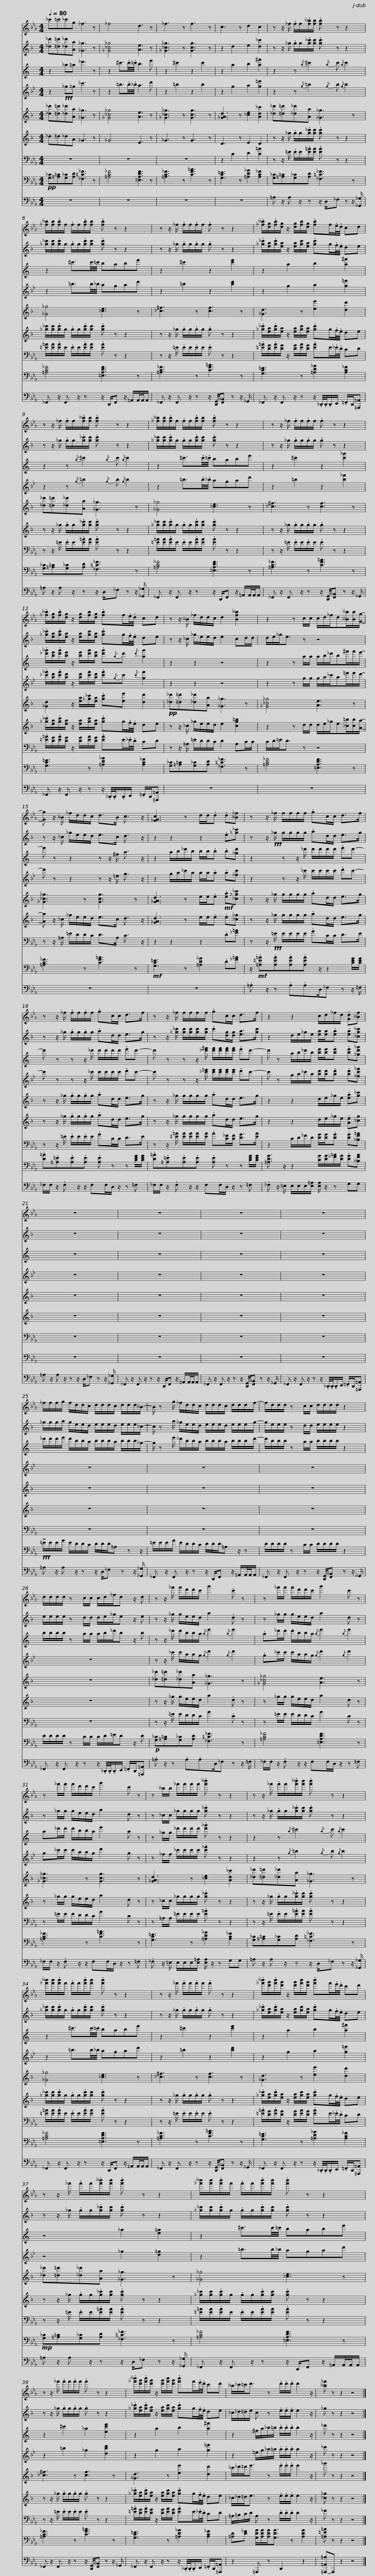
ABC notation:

X:1
%%score 1 2 3 4 5 6 7 8 9
L:1/8
Q:1/4=80
M:4/4
I:linebreak $
K:Eb
V:1 treble transpose=12
V:2 treble transpose=-2
V:3 treble transpose=-9
V:4 treble transpose=-7
V:5 treble transpose=-2
V:6 treble transpose=-2
V:7 bass
V:8 bass
V:9 bass
V:1
 _c'=c'_c'g _f3 z | _f4 d3 z | _f3 z f3 z | c3 z d2 c2 |$ z z/ _f/ .f/f/.[f__b]/[fb]/ .[fb] z z2 | %5
 [_f__b]/[fb]/.[fb]/f/ .f/f/.[fb]/[fb]/ .[fb] z z2 |$ z z/ _f/ .f/f/.f/f/ .f z z2 | .[_f__b]/[dg]/.[fb]/[dg]/ z/ [dg]/[fb]/[dg]/ .[fb]f/.e/4.d/4 cd |$ z z/ _f/ .f/f/.[f__b]/[fb]/ .[fb] z z2 | [_f__b]/[fb]/.[fb]/f/ .f/f/.[fb]/[fb]/ .[fb] z z2 |$ %10
 z z/ _f/ .f/f/.f/f/ .f z z2 | .[_f__b]/[dg]/.[fb]/[dg]/ z/ [dg]/[fb]/[dg]/ .[fb]f/.e/4.d/4 cd |$ z z/ __B/ _f/d/d/c/ d2 [Bf__b]2 | z2 z c/c/ c/d/_f/d[__B__b]/[Bb]/[Gg]/- |$ [Gg] z/ __B/ _f/d/d/c/ d>B c3/2 z/ | %15
 [_FGc]3 z d/d/.d .d[__B_f] |$ z z/ _f/ f/f/f/f/ .gc/c/ d>f | z z/ _f/ .f/f/.f/f/ .gc/c/ d>f |$ z z/ _f/ f/f/f/f/ .gc/c/ d>f | z2 z2 c/d/_f/d/ .[Gd][__Bf] |$ %20
 z8 | z8 | z8 |$ z8 | _f/f/f/g/ f/d/d/c/ d/d/d/c/ d/d/d/__B/- |$ %25
 B/ z g/ _f/d/d/c/ d/d/d/c/ d/d/d/f/- | f/d/d/d/ z c/c/ d/d/d/d/ z2 |$ d/d/d/d/ z c/c/ c/d/_f/d z/ d | z z/ _f'/ f'/d'/d'/c'/ g'2 .c' z |$ z _f'/f'/ f'/d'/d'/c'/ g'2 c' z | %30
 z _f'/f'/ f'/d'/d'/c'/ g'2 c' z |$ z __b/b/ _f'/f'/f'/f'/ .[f'__b'] z z2 | z z/ _f'/ .f'/f'/.[f'__b']/[f'b']/ .[f'b'] z z2 |$ [_f'__b']/[f'b']/.[f'b']/f'/ .f'/f'/.[f'b']/[f'b']/ .[f'b'] z z2 | z z/ _f'/ .f'/f'/.f'/f'/ .f' z z2 |$ %35
 .[_f'__b']/[d'g']/.[f'b']/[d'g']/ z/ [d'g']/[f'b']/[d'g']/ .[f'b']f'/.e'/4.d'/4 c'd' | z z/ _f'/ .f'/f'/.[f'__b']/[f'b']/ .[f'b'] z z2 |$ [_f'__b']/[f'b']/.[f'b']/f'/ .f'/f'/.[f'b']/[f'b']/ .[f'b'] z z2 | z z/ _f'/ .f'/f'/.f'/f'/ .f' z z2 |$ .[_f'__b']/[d'g']/.[f'b']/[d'g']/ z/ [d'g']/[f'b']/[d'g']/ .[f'b']f'/.e'/4.d'/4 c'd' |$ %40
 __b/_c'/=c'<d' z .d'/.d'/.d'/ d'2 z/ | [__b_f'] z z2 z4 |] %42
V:2
[K:F] [_d_d'][=d=d'][_d_d'][Aa] [_G_g]3 z | [_G_c_g]4 [Ae]3 z | [_G_c_g]3 z [Gcg]3 z | z2 d2 e2 [d_c']2 |$ z z/ _g/ .g/g/.[g_c']/[gc']/ .[gc'] z z2 | %5
 [_g_c']/[gc']/.[gc']/g/ .g/g/.[gc']/[gc']/ .[gc'] z z2 |$ z z/ _g/ .g/g/.g/g/ .g z z2 | .[_g_c']/[ea]/.[gc']/[ea]/ z/ [ea]/[gc']/[ea]/ .[gc']g/.f/4.e/4 de |$ z z/ _g/ .g/g/.[g_c']/[gc']/ .[gc'] z z2 | [_g_c']/[gc']/.[gc']/g/ .g/g/.[gc']/[gc']/ .[gc'] z z2 |$ %10
 z z/ _g/ .g/g/.g/g/ .g z z2 | .[_g_c']/[ea]/.[gc']/[ea]/ z/ [ea]/[gc']/[ea]/ .[gc']g/.f/4.e/4 de |$ z z/ _c/ _g/e/e/d/ e2 cd/d/ | d/e/_g<e z z4 |$ z z/ _c/ _g/e/e/d/ e>c d3/2 z/ | %15
 z2 z2 z2 .e[_g_c'] |$ z z/!fff! _g/ g/g/g/g/ .ad/d/ e>g | z z/ _g/ .g/g/.g/g/ .ad/d/ e>g |$ z z/ [_g_c']/ [gc']/[gc']/[gc']/[gc']/ .c'[dg]/[dg]/ [ea]>[gc'] | z2 d/e/_g/e/ [ea]/[ea]/.[ea] .[ea][_cg_c'] |$ %20
 z8 | z8 | z8 |$ z8 | _g/g/g/a/ g/e/e/d/ e/e/e/d/ e/e/e/_c/- |$ %25
 c/ z a/ _g/e/e/d/ e/e/e/d/ e/e/e/g/- | g/e/e/e/ z d/d/ e/e/e/e/ z2 |$ e/e/e/e/ z d/d/ d/e/_g/e z/ e | z z/ _g/ g/e/e/d/ a2 .d z |$ z _g/g/ g/e/e/d/ a2 d z | %30
 z _g/g/ g/e/e/d/ a2 d z |$ z _c/c/ _g/g/g/g/ .[g_c'] z z2 | z z/ _g/ .g/g/.[g_c']/[gc']/ .[gc'] z z2 |$ [_g_c']/[gc']/.[gc']/g/ .g/g/.[gc']/[gc']/ .[gc'] z z2 | z z/ _g/ .g/g/.g/g/ .g z z2 |$ %35
 .[_g_c']/[ea]/.[gc']/[ea]/ z/ [ea]/[gc']/[ea]/ .[gc']g/.f/4.e/4 de | z z/ _g/ .g/g/.[g_c']/[gc']/ .[gc'] z z2 |$ [_g_c']/[gc']/.[gc']/g/ .g/g/.[gc']/[gc']/ .[gc'] z z2 | z z/ _g/ .g/g/.g/g/ .g z z2 |$ .[_g_c']/[ea]/.[gc']/[ea]/ z/ [ea]/[gc']/[ea]/ .[gc']g/.f/4.e/4 de |$ %40
 _c/_d/=d/e/ c z .e/.e/.e/ e2 z/ | _g z z2 z4 |] %42
V:3
[K:C] z2 _a=a _d'3 z | z2 ^c'3/2.c'/4.=c'/4 b3 e' | z2 ^c'2 z2 c'2 | z2 a2 b2 [a^f']2 |$ z2 z{/a} ^c'2{/a} c'{/a} c'2 | %5
 z2 ^c'3/2c'/4=c'/4 babe' |$ z2 ^c'2 z2 [c'e']2 | z2 a2 b2 [a^f']2 |$ z2 z{/a} ^c'2{/a} c'{/a} c'2 | z2 ^c'3/2.c'/4.=c'/4 babe' |$ %10
 z2 ^c'2 z2 [c'_g']2 | .[_d'_g']/[be']/.[d'g']/[be']/ z/ [be']/[d'g']/[be']/ .[d'g']{/a}d'{/d'} [ag']2 |$ z2 z2 z4 | z2 z a/a/ a/b/_d'/b^f'/f'/e'/- |$ e' z z2 z z/ ^f/ a3/2 z/ | %15
 z2 a/b/_d'/b/ b/b/.b .b[_gd'] |$ z2 z z/ _d'/ d'/d'/d'/d'/ .e'd'- | d' z z z/ _d'/ d'/d'/d'/d'/ .e'd'- |$ d' z z z/ [_d'^f']/ [d'f']/[d'f']/[d'f']/[d'f']/ .e'd'- | d' z a/b/_d'/b/ [be']/[be']/.[be'] .[be'][_gd'_g'] |$ %20
 z8 | z8 | z8 |$ z8 | _d'/d'/d'/e'/ d'/b/b/a/ b/b/b/a/ b/b/b/_g/- |$ %25
 g/ z e'/ _d'/b/b/a/ b/b/b/a/ b/b/b/d'/- | d'/b/b/b/ z a/a/ b/b/b/b/ z2 |$ b/b/b/b/ z a/a/ a/b/_d'/b z/ b | z z/ _d'/ d'/b/b/a/{/a} e'2{/a} e'2 |$ .a_d'/d'/ d'/b/b/a/{/a} e'2{/a} e'2 | %30
 a_d'/d'/ d'/b/b/a/ e'2 a z |$ z _g/g/ _d'/d'/d'/d'/ .[d'_g'] z z2 | z2 z{/a} ^c'2{/a} c'{/a} c'2 |$ z2 ^c'3/2c'/4=c'/4 babe' | z2 ^c'2 z2 [c'e']2 |$ %35
 z2 a2 b2 [a^f']2 | z4 _a2 [e=a]2 |$ z2 ^c'3/2c'/4=c'/4 babe' | z2 ^c'2 _a2 [ec'e']2 |$ z2 a2 b2 [a^f']2 |$ %40
 z2 ^f/a/_b/=b/ .b/.b/.b/ b2 z/ | _d' z z2 z4 |] %42
V:4
[K:Bb] z2!fff! _g=g _c'3 z | z2 =b3/2.b/4._b/4 a3 d' | z2 =b2 z2 b2 | z2 g2 a2 [g=e']2 |$ z2 z{/g} =b2{/g} b{/g} b2 | %5
 z2 =b3/2b/4_b/4 agad' |$ z2 =b2 z2 [bd']2 | z2 g2 a2 [g=e']2 |$ z2 z{/g} =b2{/g} b{/g} b2 | z2 =b3/2.b/4._b/4 agad' |$ %10
 z2 =b2 z2 [b_f']2 | .[_c'_f']/[ad']/.[c'f']/[ad']/ z/ [ad']/[c'f']/[ad']/ .[c'f']{/g}c'{/c'} [gf']2 |$ z2 z2 z4 | z2 z g/g/ g/a/_c'/a=e'/e'/d'/- |$ d' z z2 z z/ =e/ g3/2 z/ | %15
 z2 g/a/_c'/a/ a/a/.a .a[_fc'] |$ z2 z z/ _c'/ c'/c'/c'/c'/ .d'c'- | c' z z z/ _c'/ c'/c'/c'/c'/ .d'c'- |$ c' z z z/ [_c'=e']/ [c'e']/[c'e']/[c'e']/[c'e']/ .d'c'- | c' z g/a/_c'/a/ [ad']/[ad']/.[ad'] .[ad'][_fc'_f'] |$ %20
 z8 | z8 | z8 |$ z8 | z8 |$ %25
 z8 | z8 |$ z8 | z z/ _c'/ c'/a/a/g/{/g} d'2{/g} d'2 |$ .g_c'/c'/ c'/a/a/g/{/g} d'2{/g} d'2 | %30
 g_c'/c'/ c'/a/a/g/ d'2 g z |$ z _f/f/ _c'/c'/c'/c'/ .[c'_f'] z z2 | z2 z{/g} =b2{/g} b{/g} b2 |$ z2 =b3/2b/4_b/4 agad' | z2 =b2 z2 [bd']2 |$ %35
 z2 g2 a2 [g=e']2 | z4 _g2 [d=g]2 |$ z2 =b3/2b/4_b/4 agad' | z2 =b2 _g2 [dbd']2 |$ z2 g2 a2 [g=e']2 |$ %40
 z2 =e/g/_a/=a/ .a/.a/.a/ a2 z/ | _c' z z2 z4 |] %42
V:5
[K:F] [_d_d'][=d=d'][_d_d'][Aa] [_G_g]3 z | [_G_c_g]4 [Ae]3 z | [_G_c_g]3 z [Gcg]3 z | [_GAd]3 z [_ce]2 [Ad_c']2 |$ [_d_d'][=d=d'][_d_d'][Aa] [_G_g]3 z | %5
 [_G_g]4 [_ce]3 z |$ [_c^f]3 z [cf]3 z | [_Gd]3 z [ee']2 [dd']2 |$ [_d_d'][=d=d'][_d_d'][Aa] [_G_g]3 z | [_G_g]4 [_ce]3 z |$ %10
 [_c^f]3 z [cf]3 z | [_Gd]2 z/ [ea]/[_g_c']/[ea]/ .[gc'][ee'] [dd']2 |$!pp! [_d_d'][=d=d'][_d_d'][Aa] [_G_g]3 z | [_G_c_g]4 [Ae]3 z |$ [_G_c_g]3 z [Gcg]3 z | %15
 [_GAd]3 z e/e/.e!mf! .[ea][_c_g_c'] |$ z z/ _g/ g/g/g/g/ .ad/d/ e>g | z z/ _g/ .g/g/.g/g/ .ad/d/ e>g |$ z z/ _g/ g/g/g/g/ .ad/d/ e>g | z2 z2 d/e/_g/e/ .[ea][g_c'] |$ %20
 z8 | z8 | z8 |$ z8 | z8 |$ %25
 z8 | z8 |$ z8 | [_d_d'][=d=d'][_d_d'][Aa] [_G_g]3 z |$ [_G_c_g]4 [Ae]3 z | %30
 [_G_c_g]3 z [Gcg]3 z |$ [_GAd]3 z [_ce]2 [Ad_c']2 | [_d_d'][=d=d'][_d_d'][Aa] [_G_g]3 z |$ [_G_g]4 [_ce]3 z | [_c^f]3 z [cf]3 z |$ %35
 [_Gd]3 z [ee']2 [dd']2 | [_d_d'][=d=d'][_d_d'][Aa] [_G_g]3 z |$ [_G_g]4 [_ce]3 z | [_c^f]3 z [cf]3 z |$ [_Gd]3 z [ee']2 [dd']2 |$ %40
 _c'/_d'/=d'<e' z .e'/.e'/.e'/ e'2 z/ | _g' z z2 z4 |] %42
V:6
[K:F] _d=d_dA _G3 z | _G4 E3 z | _G3 z G3 z | D3 z E2 D2 |$ z z/ _g/ .g/g/.[g_c']/[gc']/ .[gc'] z z2 | %5
 [_g_c']/[gc']/.[gc']/g/ .g/g/.[gc']/[gc']/ .[gc'] z z2 |$ z z/ _g/ .g/g/.g/g/ .g z z2 | .[_g_c']/[ea]/.[gc']/[ea]/ z/ [ea]/[gc']/[ea]/ .[gc']g/.f/4.e/4 de |$ z z/ _g/ .g/g/.[g_c']/[gc']/ .[gc'] z z2 | [_g_c']/[gc']/.[gc']/g/ .g/g/.[gc']/[gc']/ .[gc'] z z2 |$ %10
 z z/ _g/ .g/g/.g/g/ .g z z2 | .[_g_c']/[ea]/.[gc']/[ea]/ z/ [ea]/[gc']/[ea]/ .[gc']g/.f/4.e/4 de |$ z z/ _c/ _g/e/e/d/ e2 [cg=b]2 | z2 z d/d/ d/e/_g/e[_c=b]/[cb]/[Aa]/- |$ [Aa] z/ _c/ _g/e/e/d/ e>c d3/2 z/ | %15
 [_GAd]3 z e/e/.e .e[_c_g] |$ z z/ _g/ g/g/g/g/ .ad/d/ e>g | z z/ _g/ .g/g/.g/g/ .ad/d/ e>g |$ z z/ _g/ g/g/g/g/ .ad/d/ e>g | z2 z2 d/e/_g/e/ .[Ae][_cg] |$ %20
 z8 | z8 | z8 |$ z8 | z8 |$ %25
 z8 | z8 |$ z8 | z z/ _g/ g/e/e/d/ a2 .d z |$ z _g/g/ g/e/e/d/ a2 d z | %30
 z _g/g/ g/e/e/d/ a2 d z |$ z _c/c/ _g/g/g/g/ .[g_c'] z z2 | z z/ _g/ .g/g/.[g_c']/[gc']/ .[gc'] z z2 |$ [_g_c']/[gc']/.[gc']/g/ .g/g/.[gc']/[gc']/ .[gc'] z z2 | z z/ _g/ .g/g/.g/g/ .g z z2 |$ %35
 .[_g_c']/[ea]/.[gc']/[ea]/ z/ [ea]/[gc']/[ea]/ .[gc']g/.f/4.e/4 de | z z/ _g/ .g/g/.[g_c']/[gc']/ .[gc'] z z2 |$ [_g_c']/[gc']/.[gc']/g/ .g/g/.[gc']/[gc']/ .[gc'] z z2 | z z/ _g/ .g/g/.g/g/ .g z z2 |$ .[_g_c']/[ea]/.[gc']/[ea]/ z/ [ea]/[gc']/[ea]/ .[gc']g/.f/4.e/4 de |$ %40
 _c/_d/=d<e z .e/.e/.e/ e2 z/ | [_c_g] z z2 z4 |] %42
V:7
 z8 | z8 | z8 | z2 C2 D2 [C=A]2 |$ z z/ =E/ .E/E/.[E=A]/[EA]/ .[EA] z z2 | %5
 [=E=A]/[EA]/.[EA]/E/ .E/E/.[EA]/[EA]/ .[EA] z z2 |$ z z/ =E/ .E/E/.E/E/ .E z z2 | .[=E=A]/[DG]/.[EA]/[DG]/ z/ [DG]/[EA]/[DG]/ .[EA]E/._E/4.D/4 CD |$ z z/ =E/ .E/E/.[E=A]/[EA]/ .[EA] z z2 | [=E=A]/[EA]/.[EA]/E/ .E/E/.[EA]/[EA]/ .[EA] z z2 |$ %10
 z z/ =E/ .E/E/.E/E/ .E z z2 | .[=E=A]/[DG]/.[EA]/[DG]/ z/ [DG]/[EA]/[DG]/ .[EA]E/._E/4.D/4 CD |$ z z/ =A,/ =E/D/D/C/ D2 A,C/C/ | C/D/=E<D z z4 |$ z z/ =A,/ =E/D/D/C/ D>A, C3/2 z/ | %15
 z2 z2 z2 .D[_F=A] |$ z z/!fff! =E/ E/E/E/E/ .GC/C/ D>E | z z/ =E/ .E/E/.E/E/ .GC/C/ D>E |$ z z/ [=E=A]/ [EA]/[EA]/[EA]/[EA]/ .A[C_F]/[CF]/ [DG]>[EA] | z2 C/D/_F/D/ [DG]/[DG]/.[DG] .[DG][__B,F=A] |$ %20
 z8 | z8 | z8 |$ z8 | z8 |$ %25
 z8 | z8 |$ z8 | z z/ =E/ E/D/D/C/ G2 .C z |$ z =E/E/ E/D/D/C/ G2 C z | %30
 z =E/E/ E/D/D/C/ G2 C z |$ z =A,/A,/ =E/E/E/E/ .[E=A] z z2 | z z/ =E/ .E/E/.[E=A]/[EA]/ .[EA] z z2 |$ [=E=A]/[EA]/.[EA]/E/ .E/E/.[EA]/[EA]/ .[EA] z z2 | z z/ =E/ .E/E/.E/E/ .E z z2 |$ %35
 .[=E=A]/[DG]/.[EA]/[DG]/ z/ [DG]/[EA]/[DG]/ .[EA]E/._E/4.D/4 CD | z z/ =E/ .E/E/.[E=A]/[EA]/ .[EA] z z2 |$ [=E=A]/[EA]/.[EA]/E/ .E/E/.[EA]/[EA]/ .[EA] z z2 | z z/ =E/ .E/E/.E/E/ .E z z2 |$ .[=E=A]/[DG]/.[EA]/[DG]/ z/ [DG]/[EA]/[DG]/ .[EA]E/._E/4.D/4 CD |$ %40
 =A,/=B,/C/D/ A, z .D/.D/.D/ D2 z/ | _F z z2 z4 |] %42
V:8
!pp! [G,_C][=A,=C][G,_C][A,D] [_F,=C_F]3 z | [=A,C_F]4 [=E,A,DF]3 z | [=A,C_F]3 z [CF=A]3 z | [G,C=E]3 z [=A,D_G]2 [A,C_F]2 |$ [G,_C][=A,=C][G,_C][A,D] [_F,=C_F]3 z | %5
 [=A,C_F]4 [=E,A,DF]3 z |$ [=A,C_F]3 z [CF=A]3 z | [G,C=E]3 z [=A,D_G]2 [A,C_F]2 |$ [G,_C][=A,=C][G,_C][A,D] [_F,=C_F]3 z | [=A,C_F]4 [=E,A,DF]3 z |$ %10
 [=A,C_F]3 z [CF=A]3 z | [G,C=E]3 z [=A,D_G]2 [A,C_F]2 |$ [G,_C][=A,=C][G,_C][A,D] [_F,=C_F]3 z | [=A,C_F]4 [=E,A,DF]3 z |$ [=A,C_F]3 z [CF=A]3 z | %15
!mf! [G,C=E]3 z [=A,D_G]2 .D[_F=A] |$ z/!mf! .[=A,=E=A].[A,EA].[A,EA].[A,EA] z/ z2 [CEG]/[CEG]/ | .[D=A].[=A,=E].[A,E].[A,E] .[A,E] z z [CEG]/[CEG]/ |$ .[D=A].[=A,=E].[A,E].[A,E] .[A,E] z z [CEG]/[CEG]/ | [=A,DG]3/2 z/ z2 [CG]/[DG]/[_F=A]/[DG]/ .[DG][__B,FA] |$ %20
 z8 | z8 | z8 |$ z8 |!fff! !>!=E/E/E/G/ E/D/D/C/ D/D/D/=A, z z/ |$ %25
 =E/E/E/G/ E/D/D/C/ D/D/D/=A, z/ z | D/D/D/D/ z C/C/ D/D/D/D/ z2 |$ D/D/D/D/ z C/C/ C/D/=E/D z/ D |!p! [G,_C][=A,=C][G,_C][A,D] [_F,=C_F]3 z |$ [=A,C_F]4 [=E,A,DF]3 z | %30
 [=A,C_F]3 z [CF=A]3 z |$ [G,C=E]3 z [=A,D_G]2 [A,C_F]2 | [G,_C][=A,=C][G,_C][A,D] [_F,=C_F]3 z |$ [=A,C_F]4 [=E,A,DF]3 z | [=A,C_F]3 z [CF=A]3 z |$ %35
 [G,C=E]3 z [=A,D_G]2 [A,C_F]2 |!mp! [G,_C][=A,=C][G,_C][A,D] [_F,=C_F]3 z |$ [=A,C_F]4 [=E,A,DF]3 z | [=A,C_F]3 z [CF=A]3 z |$ [G,C=E]3 z [=A,D_G]2 [A,C_F]2 |$ %40
 [=A,D][D_F] [G,DG]/[A,DG]/[A,DG]<[G,DG] z [A,DG]2 | [=A,=E=A] z z2 z4 |] %42
V:9
 z8 | z8 | z8 | z8 |$ =A, z/ A, z/ z z/ D,/_F, z z/ [_G,,_G,]/ | %5
 _F,, z/ F,, z/ z z/ D,,/F,, z/ =A,,/A,,/4A,,/4A,,/ |$ _F,, z/ F,, z/ z z/ [D,,G,,]/[F,,__B,,] z z/ _G,,/ | _F,, z/ F,, z/ z z/ ._D,,/4.D,,/4.D,,/E,,/ .=F,,/D,,/[=A,,,=A,,] |$ =A, z/ A, z/ z z/ D,/_F, z z/ [_G,,_G,]/ | _F,, z/ F,, z/ z z/ D,,/F,, z/ =A,,/A,,/4A,,/4A,,/ |$ %10
 _F,, z/ F,, z/ z z/ [D,,G,,]/[F,,__B,,] z z/ _G,,/ | _F,, z/ F,, z/ z z/ ._D,,/4.D,,/4.D,,/E,,/ .=F,,/D,,/[=A,,,=A,,] |$ z8 | z8 |$ z8 | %15
 z8 |$ .=A, z/ z .A,.A,D,/_F, z z/ =F,/ | _F,/F,/ z/ .F, z/ z/ F,F,/D,/ z/ z =F, |$ _F,/F,/ z/ .F, z/ z/ F,F,/D,/ z/ z =F, | ._F, z/ =E,/ E,/E,/E,/[E,=A,]/ [E,A,]/ z/ z G,G, |$ %20
 =A, z/ A, z/ z z/ D,/_F, z z/ [_G,,_G,]/ | _F,, z/ F,, z/ z z/ D,,/F,, z/ =A,,/A,,/4A,,/4A,,/ | _F,, z/ F,, z/ z z/ [D,,G,,]/[F,,__B,,] z z/ _G,,/ |$ _F,, z/ F,, z/ z z/ ._D,,/4.D,,/4.D,,/E,,/ .=F,,/D,,/[=A,,,=A,,] | =A, z/ A, z/ z z/ D,/_F, z z/ [_G,,_G,]/ |$ %25
 _F,, z/ F,, z/ z z/ D,,/F,, z/ =A,,/A,,/4A,,/4A,,/ | _F,, z/ F,, z/ z z/ [D,,G,,]/[F,,__B,,] z z/ _G,,/ |$ _F,, z/ F,, z/ z z/ ._D,,/4.D,,/4.D,,/E,,/ .=F,,/D,,/[=A,,,=A,,] | .=A, z/ z .A,.A,D,/_F, z z/ =F,/ |$ _F,/F,/ z/ .F, z/ z/ F,F,/D,/ z/ z =F, | %30
 _F,/F,/ z/ .F, z/ z/ F,F,/D,/ z/ z =F, |$ ._F, z/ =E,/ E,/E,/E,/[E,=A,]/ [E,A,]/ z/ z G,G, | =A, z/ A, z/ z z/ D,/_F, z z/ [_G,,_G,]/ |$ _F,, z/ F,, z/ z z/ D,,/F,, z/ =A,,/A,,/4A,,/4A,,/ | _F,, z/ F,, z/ z z/ [D,,G,,]/[F,,__B,,] z z/ _G,,/ |$ %35
 _F,, z/ F,, z/ z z/ ._D,,/4.D,,/4.D,,/E,,/ .=F,,/D,,/[=A,,,=A,,] | =A, z/ A, z/ z z/ D,/_F, z z/ [_G,,_G,]/ |$ _F,, z/ F,, z/ z z/ D,,/F,, z/ =A,,/A,,/4A,,/4A,,/ | _F,, z/ F,, z/ z z/ [D,,G,,]/[F,,__B,,] z z/ _G,,/ |$ _F,, z/ F,, z/ z z/ ._D,,/4.D,,/4.D,,/E,,/ .=F,,/D,,/[=A,,,=A,,] |$ %40
 z2 =A,,, z D,,2 z2 | [=A,,,-=A,,=A,]A,,, z2 z4 |] %42
